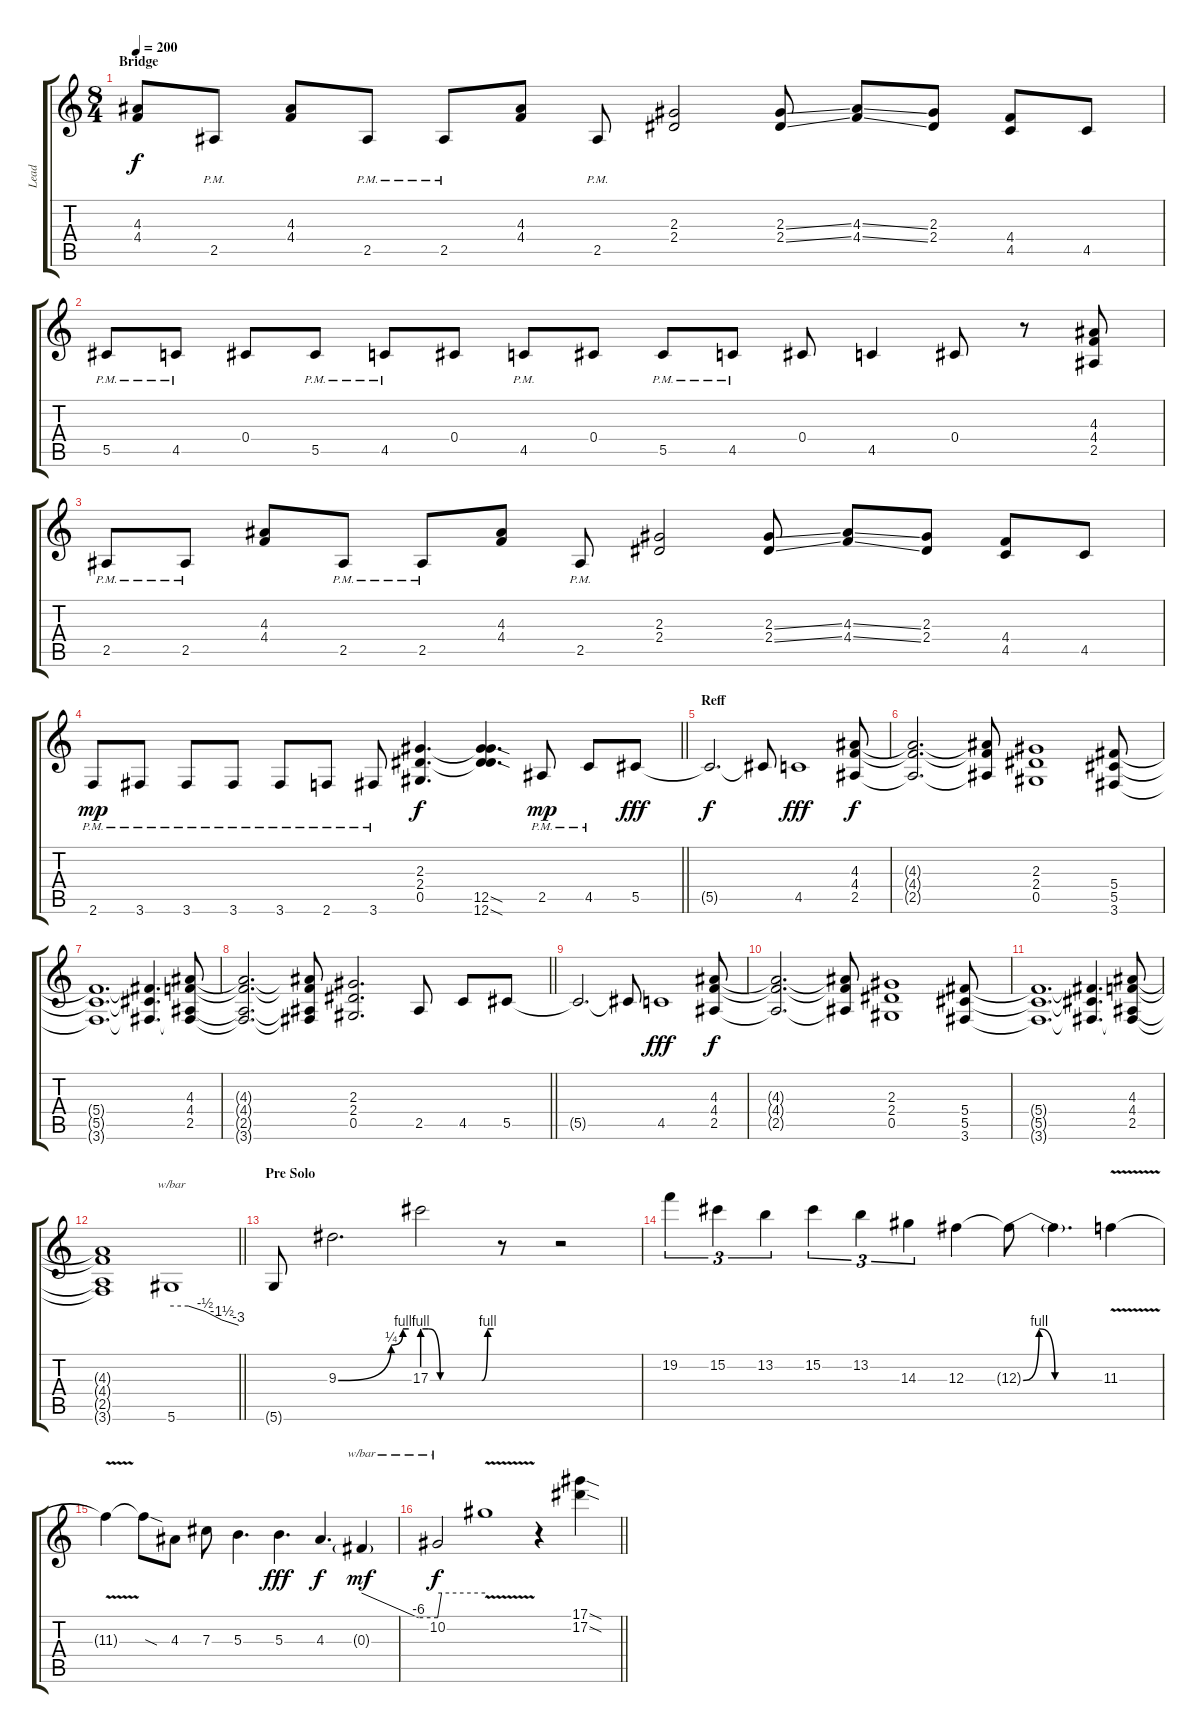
\track ("Lead" "Lead") {instrument overdrivenguitar}
\staff {score tabs}
\tuning (Eb4 Bb3 Gb3 Db3 Ab2 Eb2) {hide}
\ts (8 4)
\section ("" "Bridge")
\tempo 200
\clef g2
\ks c
(4.3{t} 4.4{t}).8{dy f} 2.5{pm}.8 (4.3 4.4).8 2.5{pm}.8 2.5{pm}.8 (4.3 4.4).8 2.5{pm}.8 (2.3 2.4).2 (2.3{ss} 2.4{ss}).8 (4.3{ss} 4.4{ss}).8 (2.3 2.4).8 (4.4 4.5).8 4.5.8 |
5.5{pm}.8 4.5{pm}.8 0.4.8 5.5{pm}.8 4.5{pm}.8 0.4.8 4.5{pm}.8 0.4.8 5.5{pm}.8 4.5{pm}.8 0.4.8 4.5.4 0.4.8 r.8 (4.3 4.4 2.5).8 |
2.5{pm}.8 2.5{pm}.8 (4.3 4.4).8 2.5{pm}.8 2.5{pm}.8 (4.3 4.4).8 2.5{pm}.8 (2.3 2.4).2 (2.3{ss} 2.4{ss}).8 (4.3{ss} 4.4{ss}).8 (2.3 2.4).8 (4.4 4.5).8 4.5.8 |
\barLineRight lightlight
2.6{pm}.8{dy mp} 3.6{pm}.8 3.6{pm}.8 3.6{pm}.8 3.6{pm}.8 2.6{pm}.8 3.6{pm}.8 (2.3 2.4 0.5).4{d dy f} (2.3{t} 2.4{t} 12.5{sod} 12.6{sod}).4{d} 2.5{pm}.8{dy mp} 4.5{pm}.8 5.5.8{dy fff} |
\section ("" "Reff")
5.5{t}.2{d dy f} 5.5{t}.8 4.5.1{dy fff} (4.3 4.4 2.5).8{dy f} |
(4.3{t} 4.4{t} 2.5{t}).2{d} (4.3{t} 4.4{t} 2.5{t}).8 (2.3 2.4 0.5).1 (5.4 5.5 3.6).8 |
(5.4{t} 5.5{t} 3.6{t}).1{d} (5.4{t} 5.5{t} 3.6{t}).4{d} (4.3 4.4 2.5 3.6{t}).8 |
\barLineRight lightlight
(4.3{t} 4.4{t} 2.5{t} 3.6{t}).2{d} (4.3{t} 4.4{t} 2.5{t} 3.6{t}).8 (2.3 2.4 0.5).2{d} 2.5.8 4.5.8 5.5.8 |
5.5{t}.2{d} 5.5{t}.8 4.5.1{dy fff} (4.3 4.4 2.5).8{dy f} |
(4.3{t} 4.4{t} 2.5{t}).2{d} (4.3{t} 4.4{t} 2.5{t}).8 (2.3 2.4 0.5).1 (5.4 5.5 3.6).8 |
(5.4{t} 5.5{t} 3.6{t}).1{d} (5.4{t} 5.5{t} 3.6{t}).4{d} (4.3 4.4 2.5 3.6{t}).8 |
\barLineRight lightlight
(4.3{t} 4.4{t} 2.5{t} 3.6{t}).1 5.6.1{tbe (custom default 0 0 15 0 30 -2 45 -6 60 -12)} |
\section ("" "Pre Solo")
5.6{t}.8 9.3{be (custom 0 0 45 1 55 4 60 4)}.2{d} 17.3{be (custom 0 4 5 4 15 0 50 0 55 4 60 4)}.2 r.8 r.2 |
19.2.4{tu (3 2)} 15.2.4{tu (3 2)} 13.2.4{tu (3 2)} 15.2.4{tu (3 2)} 13.2.4{tu (3 2)} 14.3.4{tu (3 2)} 12.3.4 12.3{be (bendrelease 0 0 30 4 30 4 60 0) t}.8 12.3{be (hold 0 0 60 0) t}.4{d} 11.3{v}.4 |
11.3{t}.4 11.3{sod t}.8 4.3.8 7.3.8 5.3.4{d} 5.3.4{d dy fff} 4.3.4{d dy f} 0.3{g}.4{tbe (custom default 0 0 45 -24 60 -24) dy mf} |
\barLineRight lightlight
10.2.2{tbe (custom default 0 -24 5 0 60 0) dy f} 10.2{v t}.1 r.4 (17.1{sod} 17.2{sod}).4
